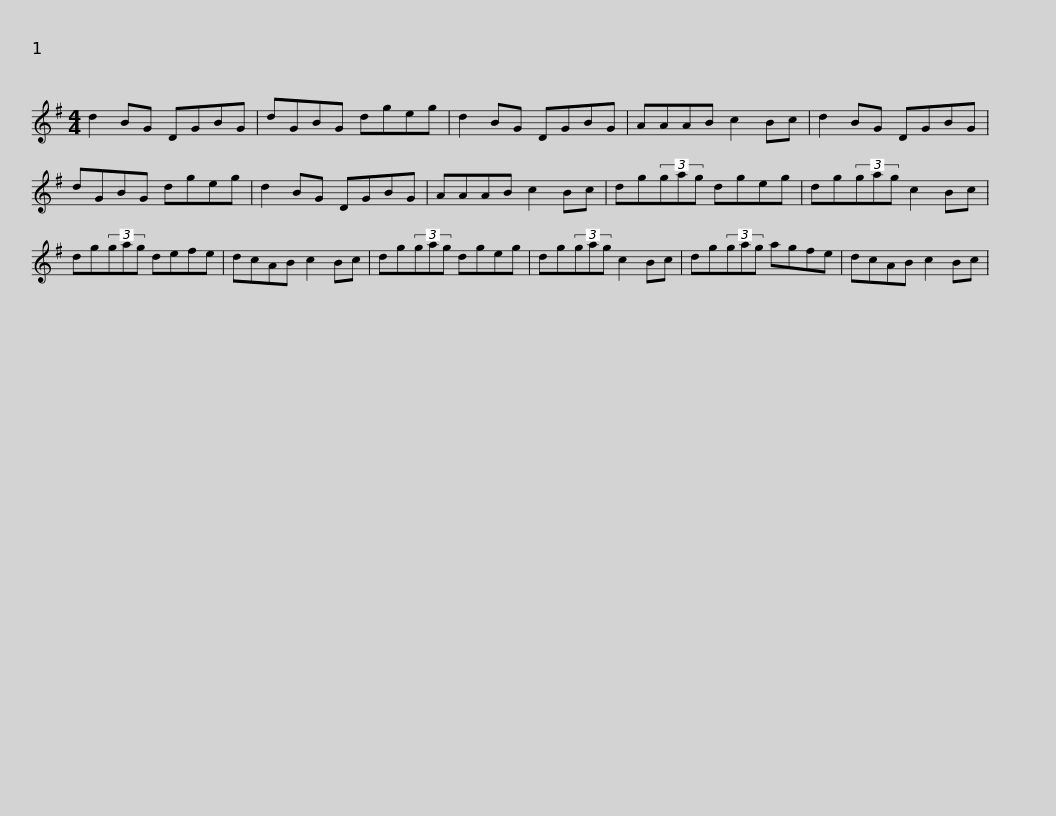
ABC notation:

X:1
L:1/8
M:4/4
I:linebreak $
K:G
V:1 treble
V:1
 d2 BG DGBG | dGBG dgeg | d2 BG DGBG | AAAB c2 Bc | d2 BG DGBG | %5
 dGBG dgeg |$ d2 BG DGBG | AAAB c2 Bc | dg(3gag dgeg | dg(3gag c2 Bc | %10
 dg(3gag defe |$ dcAB c2 Bc | dg(3gag dgeg | dg(3gag c2 Bc | dg(3gag agfe | %15
 dcAB c2 Bc | %16
